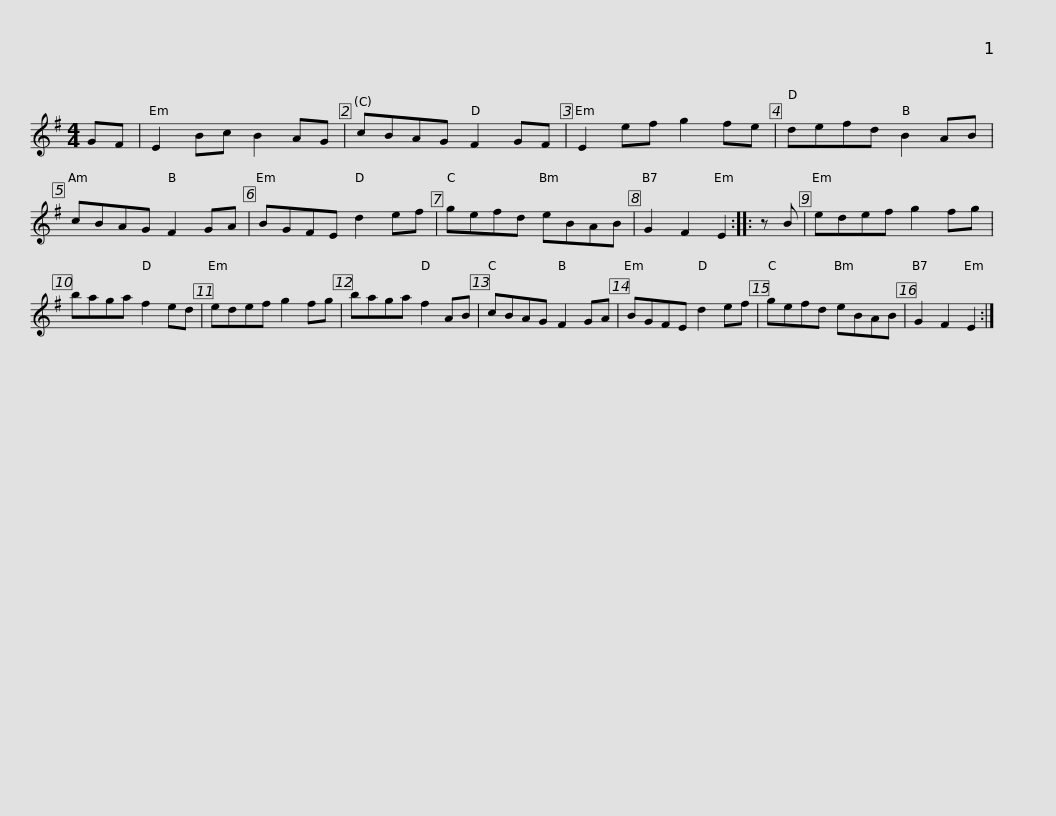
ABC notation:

X:1
L:1/8
M:4/4
I:linebreak $
K:Emin
V:1 treble
V:1
 GF | E2 Bc B2 AG | cBAG F2 GF | E2 ef g2 fe | defd B2 AB | %5
 cBAG F2 GA | BGFE d2 ef |$ gefd eBAB | G2 F2 E2 :: z B | %10
 edef g2 fg | baga f2 ed | edef g2 fg | baga f2 AB |$ cBAG F2 GA | %15
 BGFE d2 ef | gefd eBAB | G2 F2 E2 :| %18
